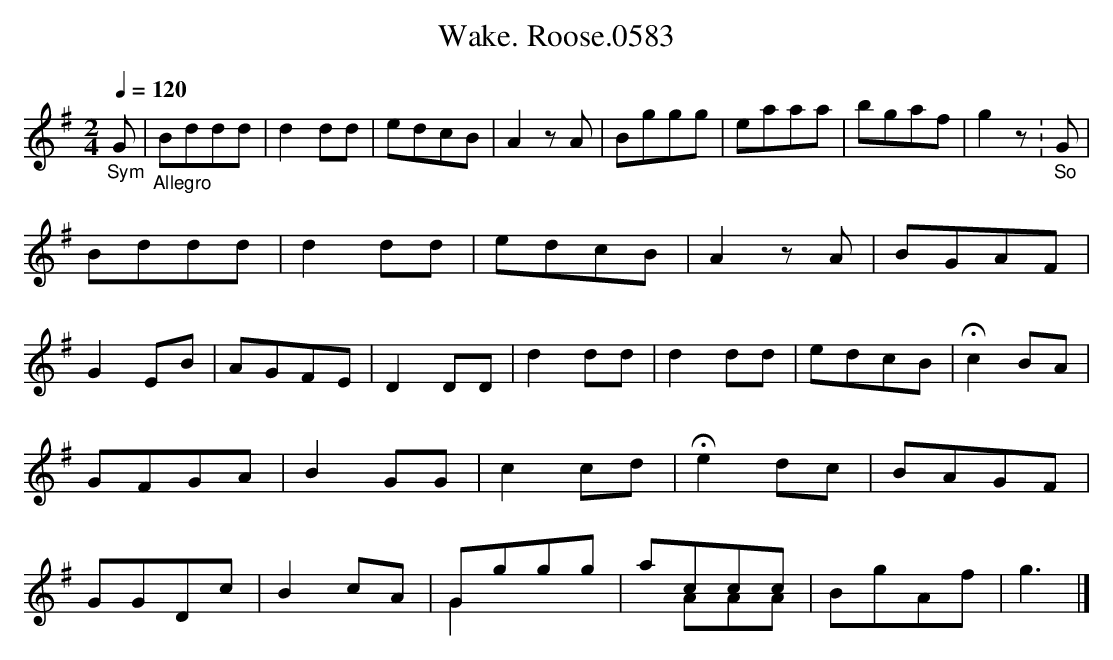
X:1
T:Wake. Roose.0583
M:2/4
L:1/8
Q:1/4=120
K:G
"_Sym"G | "_Allegro"Bddd | d2dd | edcB |\\
A2zA | Bggg | eaaa | bgaf | g2z.|\\ %Barline as MS
"_So"G |
Bddd | d2dd | edcB |A2zA | BGAF |
G2EB | AGFE | D2DD | d2dd | d2dd | edcB | !fermata!c2 BA |
GFGA | B2GG | c2cd | !fermata! e2dc |BAGF |
GGDc | B2cA | Gggg & G2xx | accc & xAAA | BgAf | g3|]
